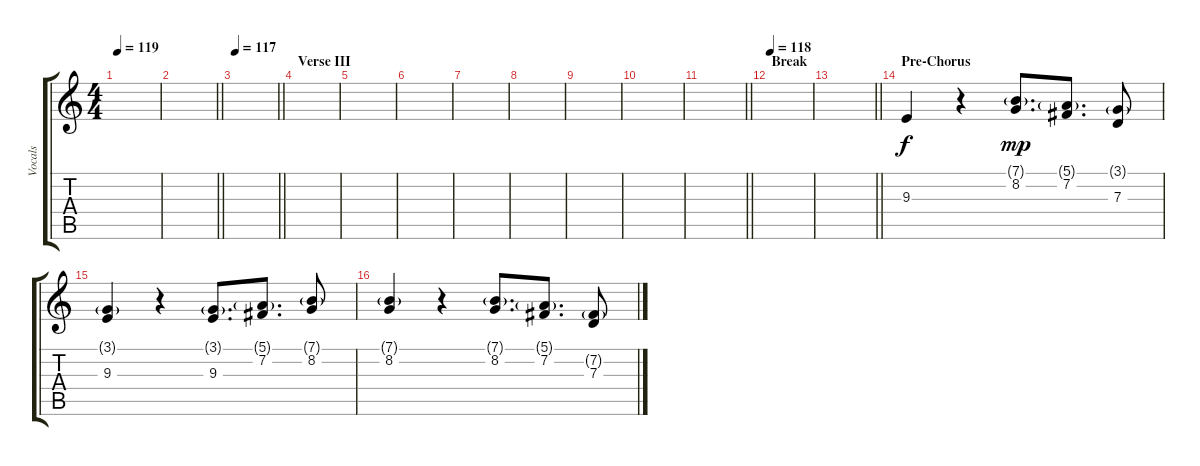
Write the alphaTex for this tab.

\track ("Vocals" "Vocals") {instrument synthvoice}
\staff {score tabs}
\tuning (E4 B3 G3 D3 A2 E2) {hide}
\ts (4 4)
\tempo 119
\clef g2
\ks c
|
\barLineRight lightlight
|
\tempo 117
\barLineRight lightlight
|
\section ("" "Verse III")
|
|
|
|
|
|
|
\barLineRight lightlight
|
\section ("" "Break")
\tempo 118
|
\barLineRight lightlight
|
\section ("" "Pre-Chorus")
9.3.4 r.4 (7.1{g} 8.2).8{d dy mp} (5.1{g} 7.2).8{d} (3.1{g} 7.3).8 |
(3.1{g} 9.3).4 r.4 (3.1{g} 9.3).8{d} (5.1{g} 7.2).8{d} (7.1{g} 8.2).8 |
(7.1{g} 8.2).4 r.4 (7.1{g} 8.2).8{d} (5.1{g} 7.2).8{d} (7.2{g} 7.3).8
